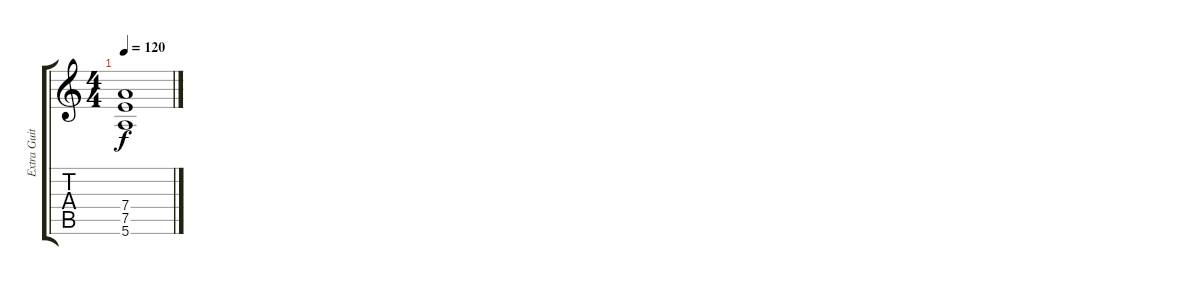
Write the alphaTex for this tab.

\track ("Extra Guitar" "Extra Guit") {instrument distortionguitar}
\staff {score tabs}
\tuning (E4 B3 G3 D3 A2 E2) {hide}
\ts (4 4)
\tempo 120
\clef g2
\ks c
(7.4{t} 7.5{t} 5.6{t}).1{dy f}
